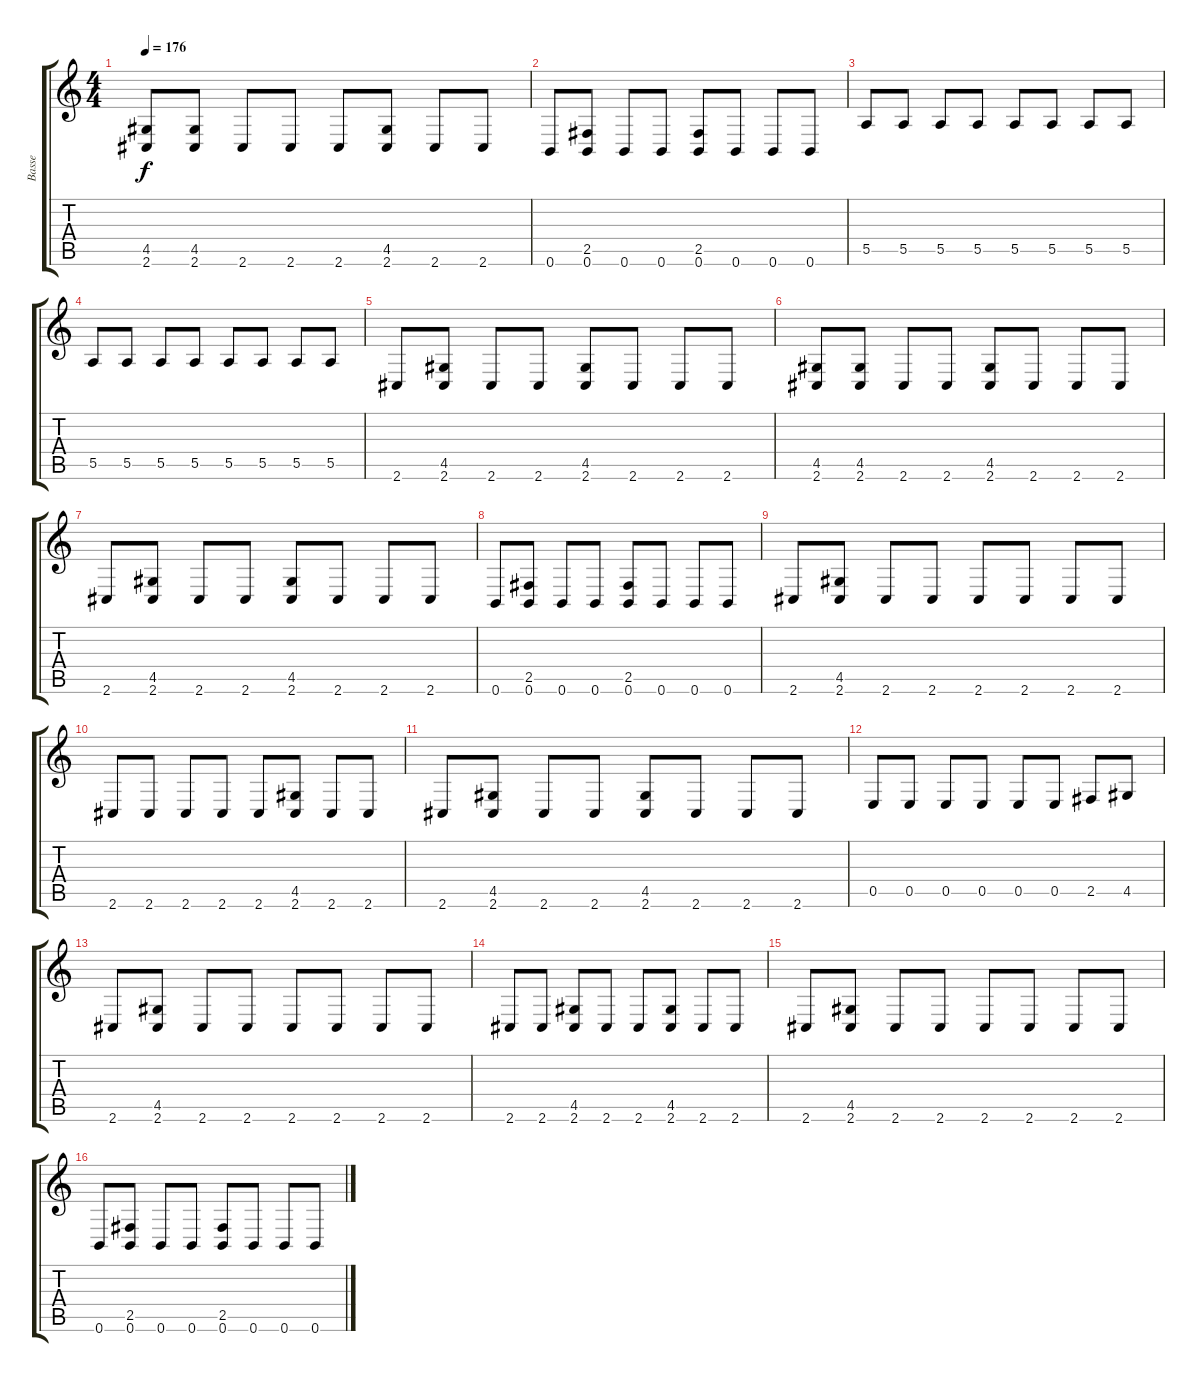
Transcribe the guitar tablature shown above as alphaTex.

\track ("Basse" "Basse") {instrument electricbassfinger}
\staff {score tabs}
\tuning (E4 B3 G3 D3 E2 B1) {hide}
\ts (4 4)
\tempo 176
\clef g2
\ks c
(4.5 2.6).8{dy f} (4.5 2.6).8 2.6.8 2.6.8 2.6.8 (4.5 2.6).8 2.6.8 2.6.8 |
0.6.8 (2.5 0.6).8 0.6.8 0.6.8 (2.5 0.6).8 0.6.8 0.6.8 0.6.8 |
5.5.8 5.5.8 5.5.8 5.5.8 5.5.8 5.5.8 5.5.8 5.5.8 |
5.5.8 5.5.8 5.5.8 5.5.8 5.5.8 5.5.8 5.5.8 5.5.8 |
2.6.8 (4.5 2.6).8 2.6.8 2.6.8 (4.5 2.6).8 2.6.8 2.6.8 2.6.8 |
(4.5 2.6).8 (4.5 2.6).8 2.6.8 2.6.8 (4.5 2.6).8 2.6.8 2.6.8 2.6.8 |
2.6.8 (4.5 2.6).8 2.6.8 2.6.8 (4.5 2.6).8 2.6.8 2.6.8 2.6.8 |
0.6.8 (2.5 0.6).8 0.6.8 0.6.8 (2.5 0.6).8 0.6.8 0.6.8 0.6.8 |
2.6.8 (4.5 2.6).8 2.6.8 2.6.8 2.6.8 2.6.8 2.6.8 2.6.8 |
2.6.8 2.6.8 2.6.8 2.6.8 2.6.8 (4.5 2.6).8 2.6.8 2.6.8 |
2.6.8 (4.5 2.6).8 2.6.8 2.6.8 (4.5 2.6).8 2.6.8 2.6.8 2.6.8 |
0.5.8 0.5.8 0.5.8 0.5.8 0.5.8 0.5.8 2.5.8 4.5.8 |
2.6.8 (4.5 2.6).8 2.6.8 2.6.8 2.6.8 2.6.8 2.6.8 2.6.8 |
2.6.8 2.6.8 (4.5 2.6).8 2.6.8 2.6.8 (4.5 2.6).8 2.6.8 2.6.8 |
2.6.8 (4.5 2.6).8 2.6.8 2.6.8 2.6.8 2.6.8 2.6.8 2.6.8 |
0.6.8 (2.5 0.6).8 0.6.8 0.6.8 (2.5 0.6).8 0.6.8 0.6.8 0.6.8
